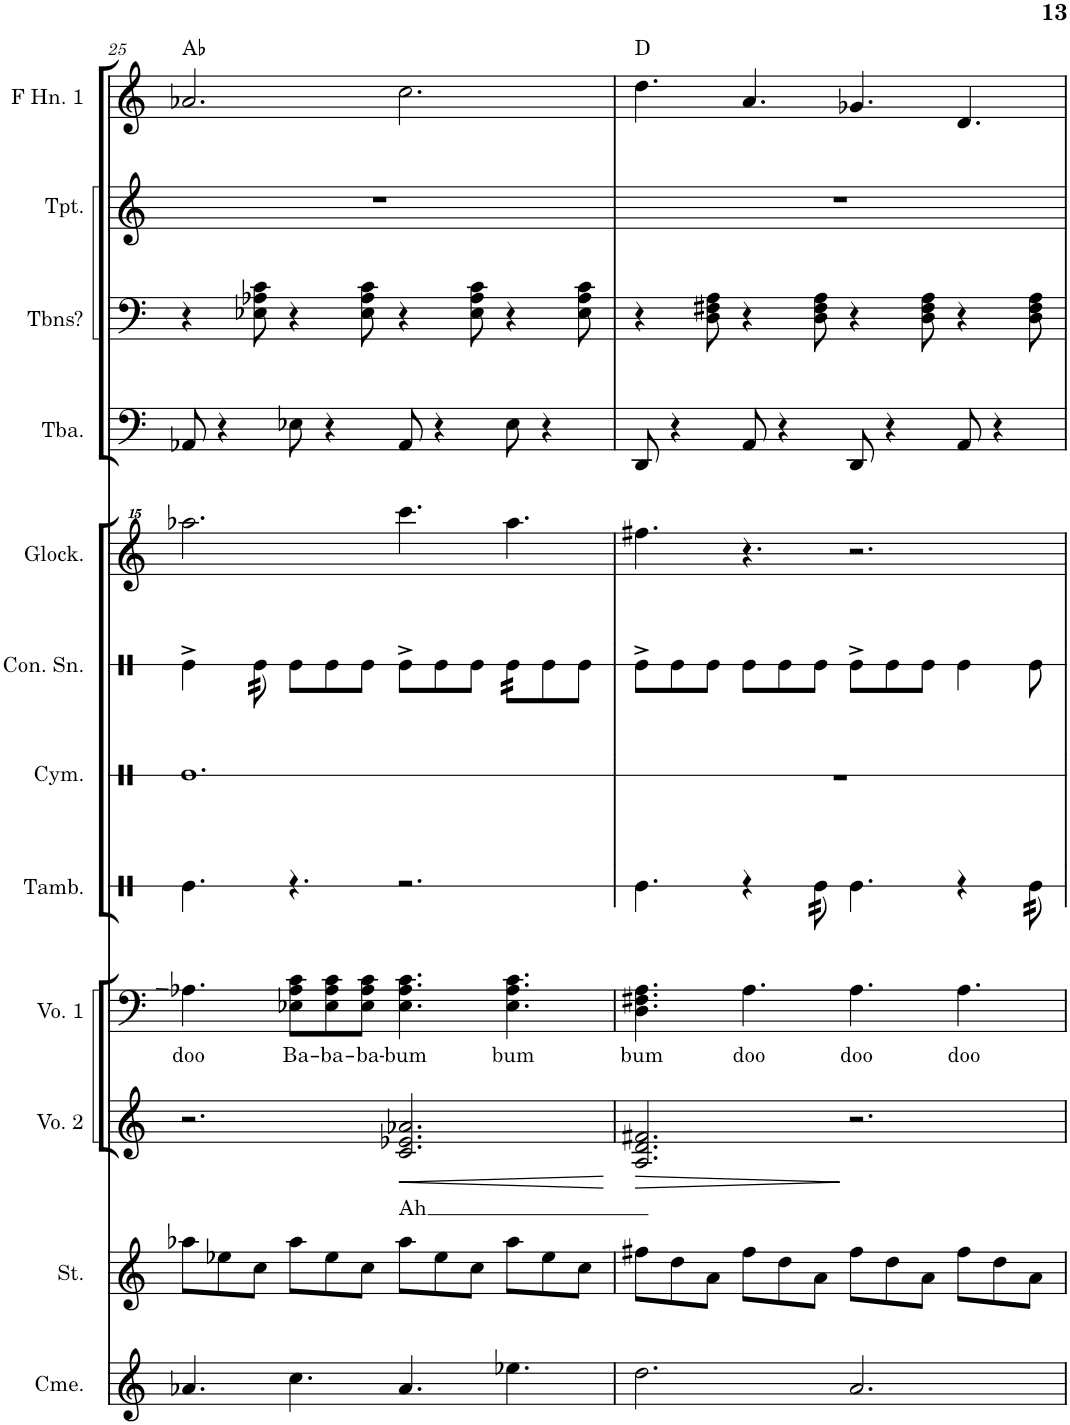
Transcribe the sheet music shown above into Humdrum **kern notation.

**kern	**kern	**kern	**text	**dynam	**kern	**text	**kern	**kern	**kern	**kern	**kern	**kern
*part10	*part9	*part8	*part8	*part8	*part7	*part7	*part6	*part5	*part4	*part3	*part2	*part1
*staff10	*staff9	*staff8	*staff8	*staff8	*staff7	*staff7	*staff6	*staff5	*staff4	*staff3	*staff2	*staff1
*I"Chimes	*I"Strings	*I"Voice 2	*	*	*I"Voice 1	*	*I"Concert Snare Drum	*I"Glockenspiel	*I"Tuba	*I"Trombones?	*I"Trumpet	*I"Horn in F 1
*I'Cme.	*I'St.	*I'Vo. 2	*	*	*I'Vo. 1	*	*I'Con. Sn.	*I'Glock.	*I'Tba.	*I'Tbns?	*I'Tpt.	*
!!LO:PB:g=z
*clefG2	*clefG2	*clefG2	*	*	*clefF4	*	*clefX	*clefG^^2	*clefF4	*clefF4	*clefG2	*clefG2
*	*	*	*	*	*	*	*	*	*	*	*ITrd1c2	*ITrd4c7
*k[]	*k[]	*k[]	*	*	*k[]	*	*k[]	*k[]	*k[]	*k[]	*k[]	*k[]
*M12/8	*M12/8	*M12/8	*	*	*M12/8	*	*M12/8	*M12/8	*M12/8	*M12/8	*M12/8	*M12/8
=25	=25	=25	=25	=25	=25	=25	=25	=25	=25	=25	=25	=25
!	!	!	!	!	!	!	!	!	!	!	!	!LO:TX:a:t=A♭
!	!	!	!	!	!	!LO:LY:b	!	!	!	!	!	!
4.a-X/	8aa-X\L	2.r	.	.	4.A-X\	doo	4Re^\	2.aaaa-X\	8AA-X/	4r	1.r	2.a-X/
.	8ee-X\	.	.	.	.	.	.	.	4r	.	.	.
*	*	*	*	*	*	*	*tremolo	*	*	*	*	*
.	8cc\J	.	.	.	.	.	32Re\	.	.	8E-X\ 8A-X\ 8c\	.	.
.	.	.	.	.	.	.	32Re\	.	.	.	.	.
.	.	.	.	.	.	.	32Re\	.	.	.	.	.
.	.	.	.	.	.	.	32Re\	.	.	.	.	.
*	*	*	*	*	*	*	*Xtremolo	*	*	*	*	*
!	!	!	!	!	!	!LO:LY:b	!	!	!	!	!	!
4.cc\	8aa-\L	.	.	.	8E-X\ 8A-\ 8c\L	Ba-	8Re\L	.	8E-X\	4r	.	.
!	!	!	!	!	!	!LO:LY:b	!	!	!	!	!	!
.	8ee-\	.	.	.	8E-\ 8A-\ 8c\	-ba-	8Re\	.	4r	.	.	.
!	!	!	!	!	!	!LO:LY:b	!	!	!	!	!	!
.	8cc\J	.	.	.	8E-\ 8A-\ 8c\J	-ba-	8Re\J	.	.	8E-\ 8A-\ 8c\	.	.
!	!	!	!LO:LY:b	!LO:HP:b	!	!LO:LY:b	!	!	!	!	!	!
4.a-/	8aa-\L	2.c/ 2.e-X/ 2.a-X/	Ah	<	4.E-\ 4.A-\ 4.c\	-bum	8Re^\L	4.ccccc\	8AA-/	4r	.	2.cc\
.	8ee-\	.	.	.	.	.	8Re\	.	4r	.	.	.
.	8cc\J	.	.	.	.	.	8Re\J	.	.	8E-\ 8A-\ 8c\	.	.
!	!	!	!	!	!	!LO:LY:b	!	!	!	!	!	!
*	*	*	*	*	*	*	*tremolo	*	*	*	*	*
4.ee-X\	8aa-\L	.	.	.	4.E-\ 4.A-\ 4.c\	bum	32Re\LLL	4.aaaa-\	8E-\	4r	.	.
.	.	.	.	.	.	.	32Re\	.	.	.	.	.
.	.	.	.	.	.	.	32Re\	.	.	.	.	.
.	.	.	.	.	.	.	32Re\	.	.	.	.	.
*	*	*	*	*	*	*	*Xtremolo	*	*	*	*	*
.	8ee-\	.	.	.	.	.	8Re\	.	4r	.	.	.
.	8cc\J	.	.	.	.	.	8Re\J	.	.	8E-\ 8A-\ 8c\	.	.
.	.	.	.	[	.	.	.	.	.	.	.	.
=26	=26	=26	=26	=26	=26	=26	=26	=26	=26	=26	=26	=26
!	!	!	!	!	!	!	!	!	!	!	!	!LO:TX:a:t=D
!	!	!	!	!LO:HP:b	!	!LO:LY:b	!	!	!	!	!	!
2.dd\	8ff#X\L	2.A/ 2.d/ 2.f#X/	.	>	4.D\ 4.F#X\ 4.A\	bum	8Re^\L	4.ffff#X\	8DD/	4r	1.r	4.dd\
.	8dd\	.	.	.	.	.	8Re\	.	4r	.	.	.
.	8a\J	.	.	.	.	.	8Re\J	.	.	8D\ 8F#X\ 8A\	.	.
!	!	!	!	!	!	!LO:LY:b	!	!	!	!	!	!
.	8ff#\L	.	.	.	4.A\	doo	8Re\L	4.r	8AA/	4r	.	4.a/
.	8dd\	.	.	.	.	.	8Re\	.	4r	.	.	.
.	8a\J	.	.	.	.	.	8Re\J	.	.	8D\ 8F#\ 8A\	.	.
!	!	!	!	!	!	!LO:LY:b	!	!	!	!	!	!
2.a/	8ff#\L	2.r	.	]	4.A\	doo	8Re^\L	2.r	8DD/	4r	.	4.g-X/
.	8dd\	.	.	.	.	.	8Re\	.	4r	.	.	.
.	8a\J	.	.	.	.	.	8Re\J	.	.	8D\ 8F#\ 8A\	.	.
!	!	!	!	!	!	!LO:LY:b	!	!	!	!	!	!
.	8ff#\L	.	.	.	4.A\	doo	4Re\	.	8AA/	4r	.	4.d/
.	8dd\	.	.	.	.	.	.	.	4r	.	.	.
.	8a\J	.	.	.	.	.	8Re\	.	.	8D\ 8F#\ 8A\	.	.
=	=	=	=	=	=	=	=	=	=	=	=	=
*-	*-	*-	*-	*-	*-	*-	*-	*-	*-	*-	*-	*-
